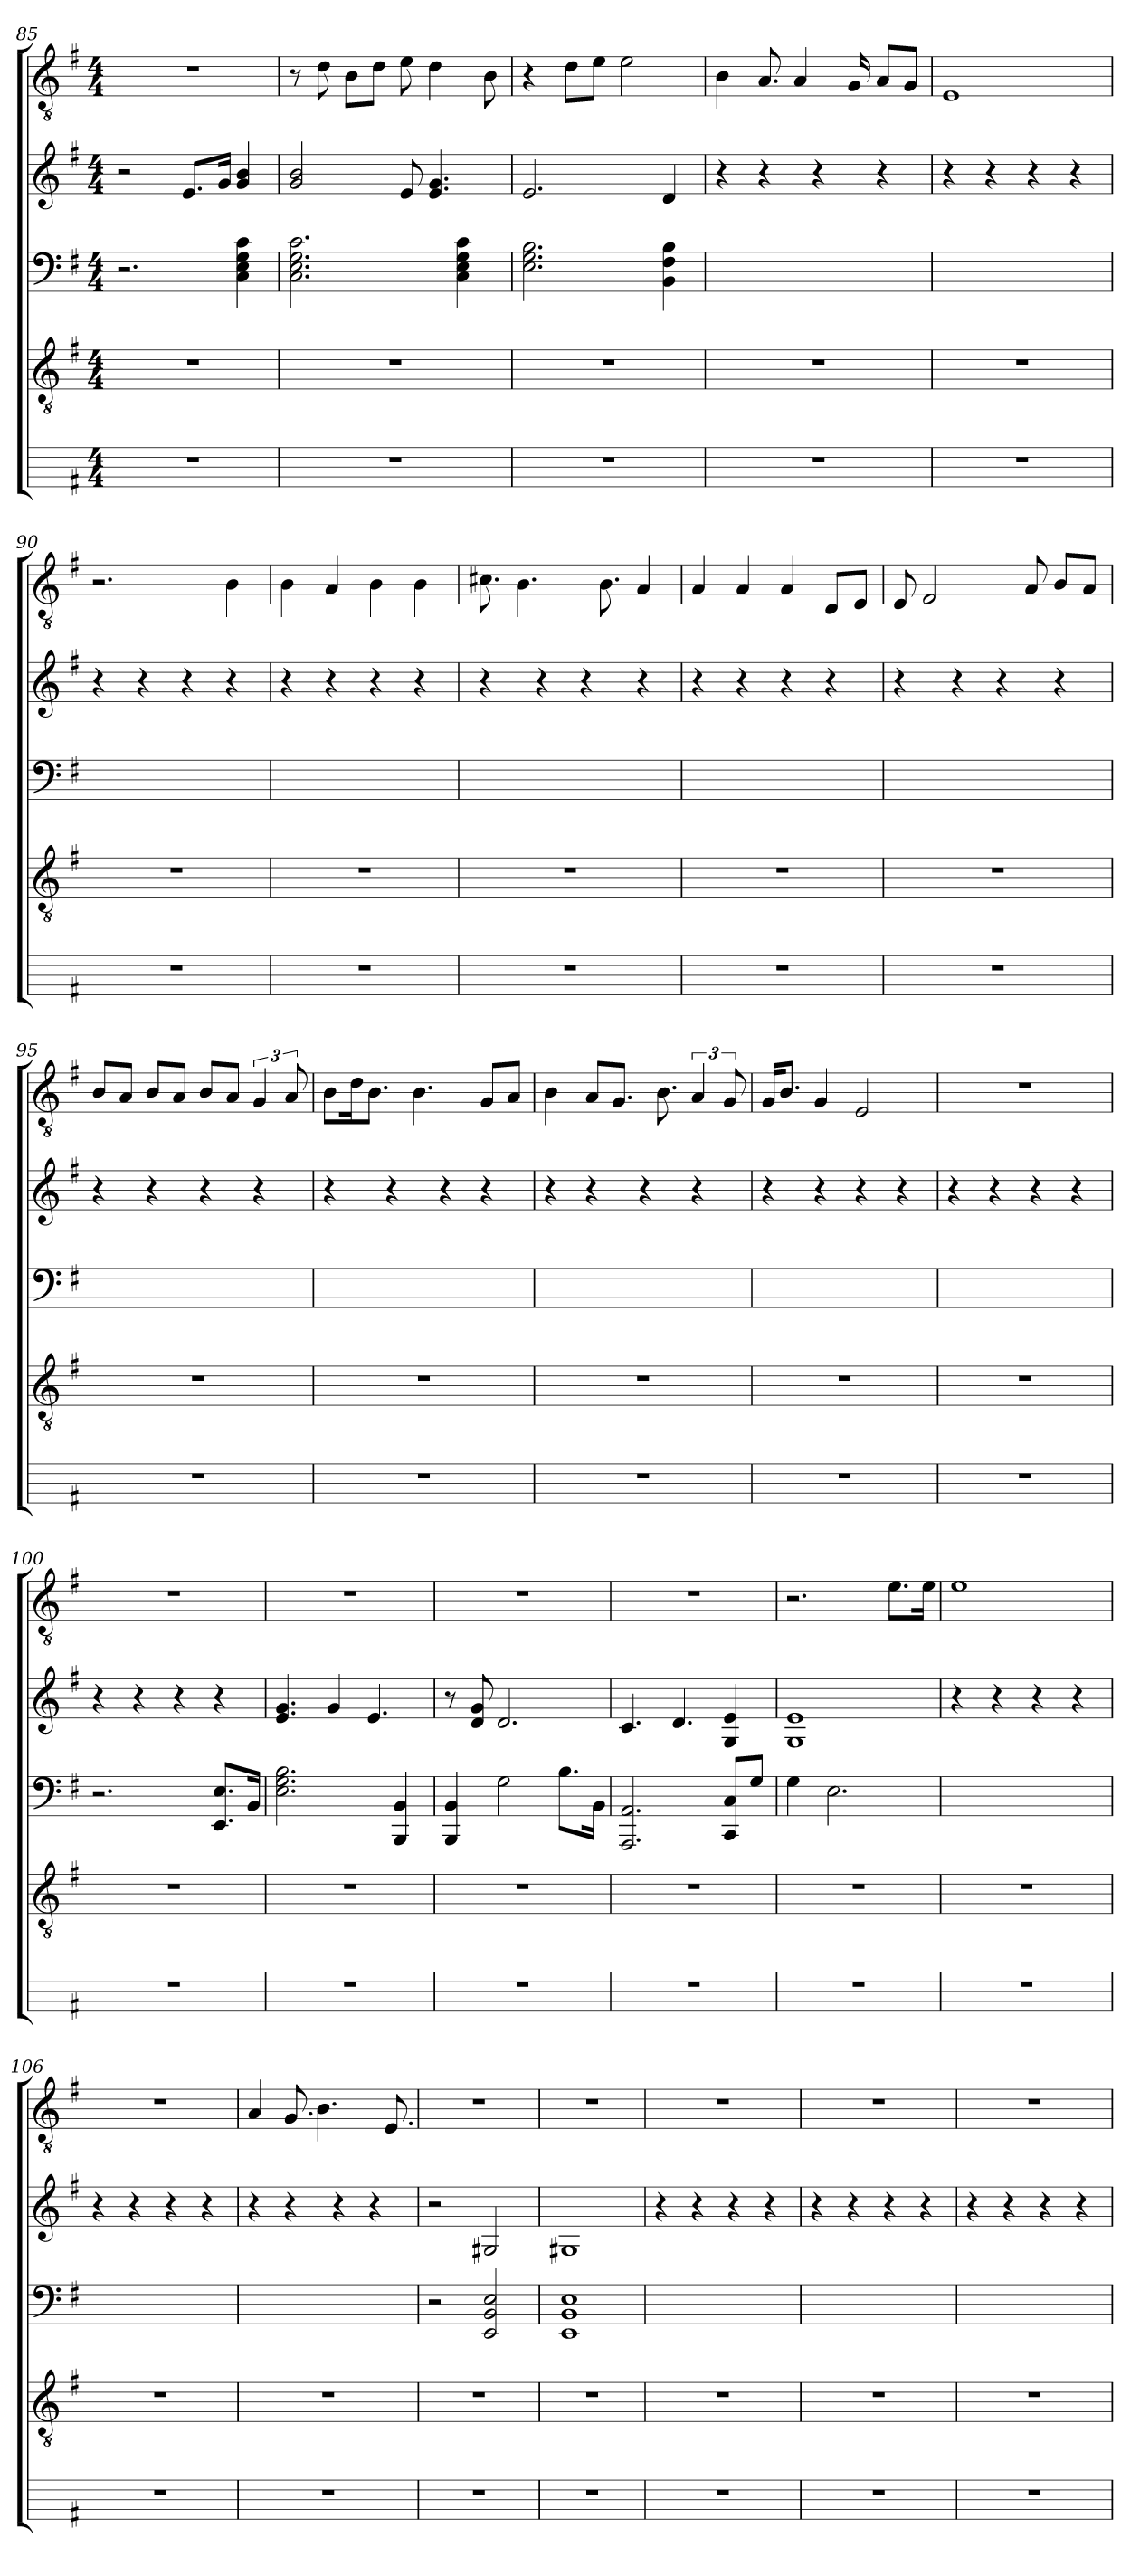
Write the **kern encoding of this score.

**kern	**kern	**kern	**kern	**kern
*part4	*part3	*part2	*part2	*part1
*staff5	*staff4	*staff3	*staff2	*staff1
*	*clefGv2	*clefF4	*clefG2	*clefGv2
*k[f#]	*k[f#]	*k[f#]	*k[f#]	*k[f#]
*G:	*G:	*G:	*G:	*G:
*M4/4	*M4/4	*M4/4	*M4/4	*M4/4
=85	=85	=85	=85	=85
1r	1r	2.r	2r	1r
.	.	.	8.e/L	.
.	.	.	16g/Jk	.
.	.	4C 4E 4G 4c	4g 4b	.
=86	=86	=86	=86	=86
1r	1r	2.C 2.E 2.G 2.c	2g 2b	8r
.	.	.	.	8d
.	.	.	.	8B\L
.	.	.	.	8d\J
.	.	.	8e	8e
.	.	.	4.e 4.g	4d
.	.	4C 4E 4G 4c	.	.
.	.	.	.	8B
=87	=87	=87	=87	=87
1r	1r	2.E 2.G 2.B	2.e	4r
.	.	.	.	8d\L
.	.	.	.	8e\J
.	.	.	.	2e
.	.	4BB 4F# 4B	4d	.
=88	=88	=88	=88	=88
1r	1r	1ryy	4r	4B
.	.	.	4r	8.A
.	.	.	.	4A
.	.	.	4r	.
.	.	.	.	16G
.	.	.	4r	8A/L
.	.	.	.	8G/J
=89	=89	=89	=89	=89
1r	1r	1ryy	4r	1E
.	.	.	4r	.
.	.	.	4r	.
.	.	.	4r	.
=90	=90	=90	=90	=90
1r	1r	1ryy	4r	2.r
.	.	.	4r	.
.	.	.	4r	.
.	.	.	4r	4B
=91	=91	=91	=91	=91
1r	1r	1ryy	4r	4B
.	.	.	4r	4A
.	.	.	4r	4B
.	.	.	4r	4B
=92	=92	=92	=92	=92
1r	1r	1ryy	4r	8.c#X
.	.	.	.	4.B
.	.	.	4r	.
.	.	.	4r	.
.	.	.	.	8.B
.	.	.	4r	4A
=93	=93	=93	=93	=93
1r	1r	1ryy	4r	4A
.	.	.	4r	4A
.	.	.	4r	4A
.	.	.	4r	8D/L
.	.	.	.	8E/J
=94	=94	=94	=94	=94
1r	1r	1ryy	4r	8E
.	.	.	.	2F#
.	.	.	4r	.
.	.	.	4r	.
.	.	.	.	8A
.	.	.	4r	8B/L
.	.	.	.	8A/J
=95	=95	=95	=95	=95
1r	1r	1ryy	4r	8B/L
.	.	.	.	8A/J
.	.	.	4r	8B/L
.	.	.	.	8A/J
.	.	.	4r	8B/L
.	.	.	.	8A/J
.	.	.	4r	6G
.	.	.	.	12A
=96	=96	=96	=96	=96
1r	1r	1ryy	4r	8B\L
.	.	.	.	16d\K
.	.	.	.	8.B\J
.	.	.	4r	.
.	.	.	.	4.B
.	.	.	4r	.
.	.	.	4r	8G/L
.	.	.	.	8A/J
=97	=97	=97	=97	=97
1r	1r	1ryy	4r	4B
.	.	.	4r	8A/L
.	.	.	.	8.G/J
.	.	.	4r	.
.	.	.	.	8.B
.	.	.	4r	6A
.	.	.	.	12G
=98	=98	=98	=98	=98
1r	1r	1ryy	4r	16G/KL
.	.	.	.	8.B/J
.	.	.	4r	4G
.	.	.	4r	2E
.	.	.	4r	.
=99	=99	=99	=99	=99
1r	1r	1ryy	4r	1r
.	.	.	4r	.
.	.	.	4r	.
.	.	.	4r	.
=100	=100	=100	=100	=100
1r	1r	2.r	4r	1r
.	.	.	4r	.
.	.	.	4r	.
.	.	8.EE/ 8.E/L	4r	.
.	.	16BB/Jk	.	.
=101	=101	=101	=101	=101
1r	1r	2.E 2.G 2.B	4.e 4.g	1r
.	.	.	4g	.
.	.	.	4.e	.
.	.	4BBB 4BB	.	.
=102	=102	=102	=102	=102
1r	1r	4BBB 4BB	8r	1r
.	.	.	8d 8g	.
.	.	2G	2.d	.
.	.	8.B\L	.	.
.	.	16BB\Jk	.	.
=103	=103	=103	=103	=103
1r	1r	2.AAA 2.AA	4.c	1r
.	.	.	4.d	.
.	.	8CC/ 8C/L	4e 4G	.
.	.	8G/J	.	.
=104	=104	=104	=104	=104
1r	1r	4G	1e 1G	2.r
.	.	2.E	.	.
.	.	.	.	8.e\L
.	.	.	.	16e\Jk
=105	=105	=105	=105	=105
1r	1r	1ryy	4r	1e
.	.	.	4r	.
.	.	.	4r	.
.	.	.	4r	.
=106	=106	=106	=106	=106
1r	1r	1ryy	4r	1r
.	.	.	4r	.
.	.	.	4r	.
.	.	.	4r	.
=107	=107	=107	=107	=107
1r	1r	1ryy	4r	4A
.	.	.	4r	8.G
.	.	.	.	4.B
.	.	.	4r	.
.	.	.	4r	.
.	.	.	.	8.E
=108	=108	=108	=108	=108
1r	1r	2r	2r	1r
.	.	2EE 2BB 2E	2G#X	.
=109	=109	=109	=109	=109
1r	1r	1EE 1BB 1E	1G#X	1r
=110	=110	=110	=110	=110
1r	1r	1ryy	4r	1r
.	.	.	4r	.
.	.	.	4r	.
.	.	.	4r	.
=111	=111	=111	=111	=111
1r	1r	1ryy	4r	1r
.	.	.	4r	.
.	.	.	4r	.
.	.	.	4r	.
=112	=112	=112	=112	=112
1r	1r	1ryy	4r	1r
.	.	.	4r	.
.	.	.	4r	.
.	.	.	4r	.
=	=	=	=	=
*-	*-	*-	*-	*-
